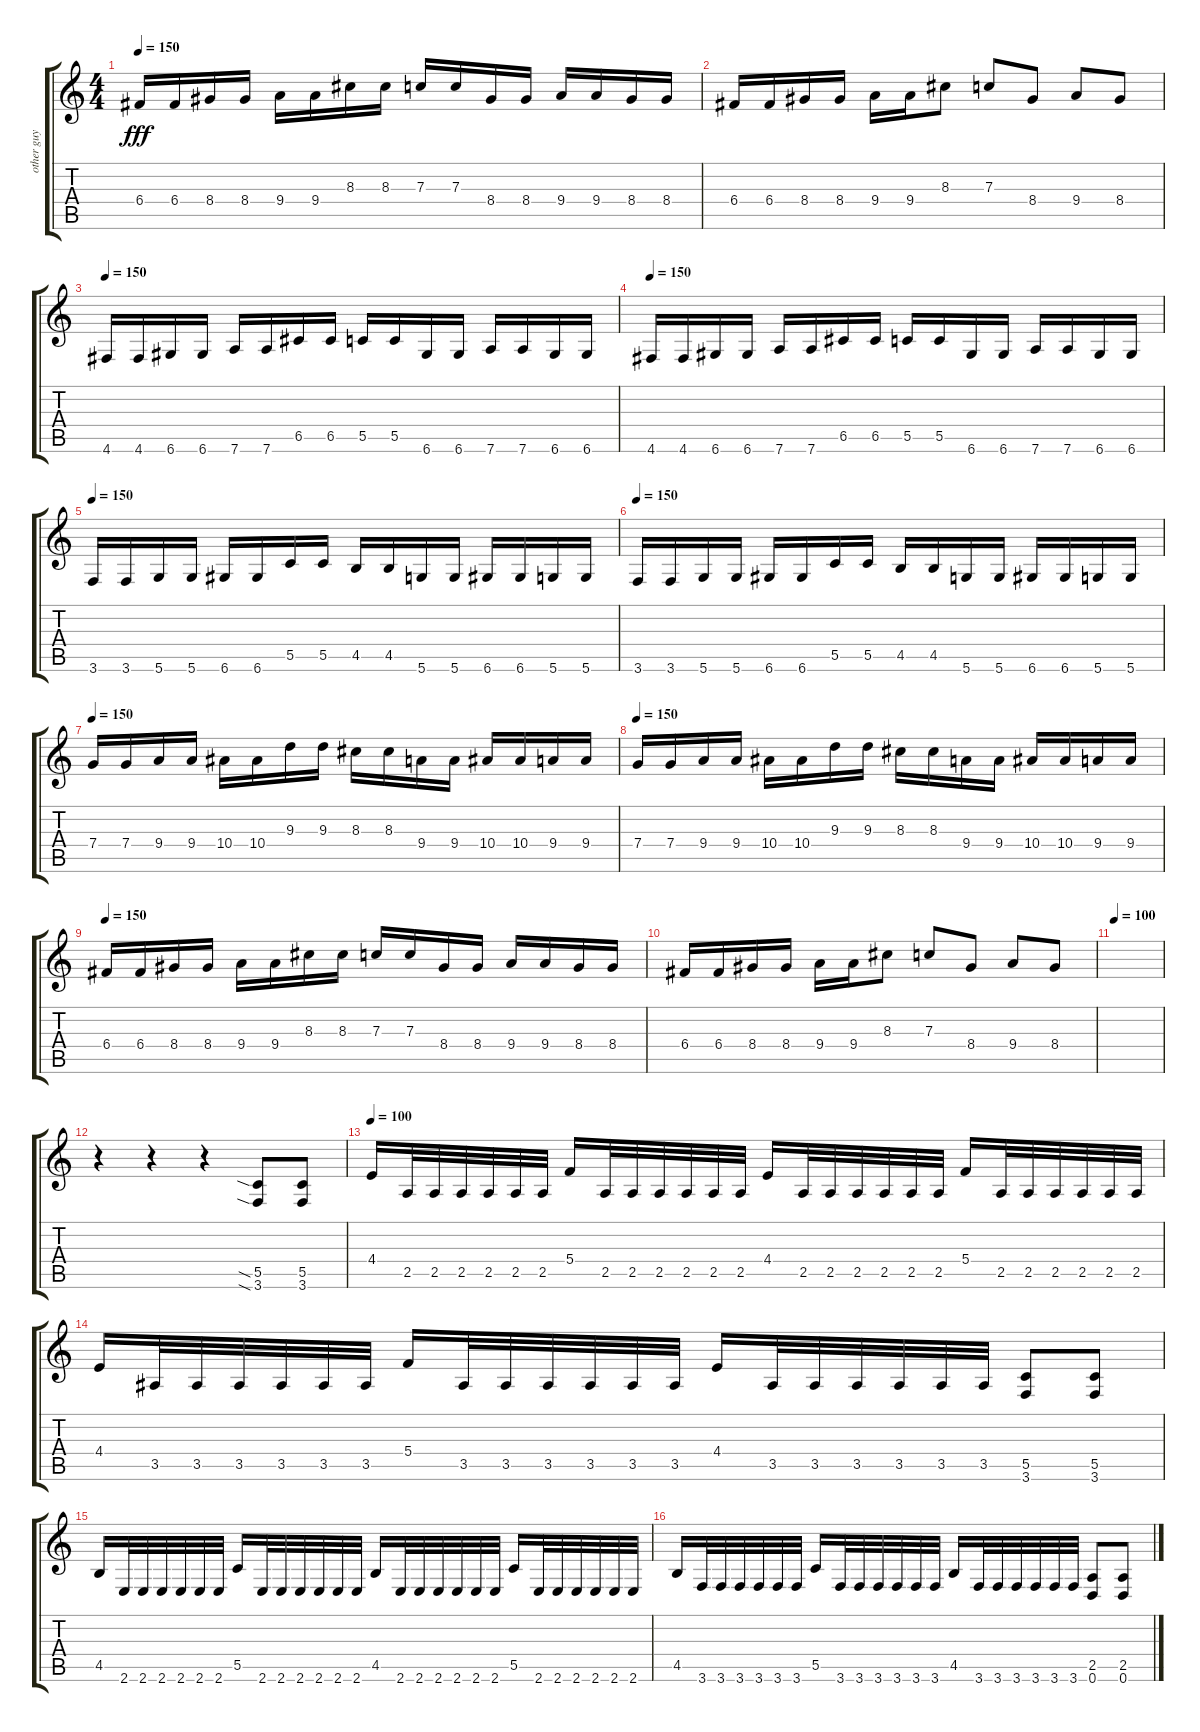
\track ("other guy" "other guy") {instrument distortionguitar}
\staff {score tabs}
\tuning (D4 A3 F3 C3 G2 D2) {hide}
\ts (4 4)
\tempo 150
\clef g2
\ks c
6.4.16{dy fff} 6.4.16 8.4.16 8.4.16 9.4.16 9.4.16 8.3.16 8.3.16 7.3.16 7.3.16 8.4.16 8.4.16 9.4.16 9.4.16 8.4.16 8.4.16 |
6.4.16 6.4.16 8.4.16 8.4.16 9.4.16 9.4.16 8.3.8{instrument guitarharmonics} 7.3.8 8.4.8 9.4.8 8.4.8 |
\tempo 150
4.6.16{instrument distortionguitar} 4.6.16 6.6.16 6.6.16 7.6.16 7.6.16 6.5.16 6.5.16 5.5.16 5.5.16 6.6.16 6.6.16 7.6.16 7.6.16 6.6.16 6.6.16 |
\tempo 150
4.6.16 4.6.16 6.6.16 6.6.16 7.6.16 7.6.16 6.5.16 6.5.16 5.5.16 5.5.16 6.6.16 6.6.16 7.6.16 7.6.16 6.6.16 6.6.16 |
\tempo 150
3.6.16 3.6.16 5.6.16 5.6.16 6.6.16 6.6.16 5.5.16 5.5.16 4.5.16 4.5.16 5.6.16 5.6.16 6.6.16 6.6.16 5.6.16 5.6.16 |
\tempo 150
3.6.16 3.6.16 5.6.16 5.6.16 6.6.16 6.6.16 5.5.16 5.5.16 4.5.16 4.5.16 5.6.16 5.6.16 6.6.16 6.6.16 5.6.16 5.6.16 |
\tempo 150
7.4.16 7.4.16 9.4.16 9.4.16 10.4.16 10.4.16 9.3.16 9.3.16 8.3.16 8.3.16 9.4.16 9.4.16 10.4.16 10.4.16 9.4.16 9.4.16 |
\tempo 150
7.4.16 7.4.16 9.4.16 9.4.16 10.4.16 10.4.16 9.3.16 9.3.16 8.3.16 8.3.16 9.4.16 9.4.16 10.4.16 10.4.16 9.4.16 9.4.16 |
\tempo 150
6.4.16 6.4.16 8.4.16 8.4.16 9.4.16 9.4.16 8.3.16 8.3.16 7.3.16 7.3.16 8.4.16 8.4.16 9.4.16 9.4.16 8.4.16 8.4.16 |
6.4.16 6.4.16 8.4.16 8.4.16 9.4.16 9.4.16 8.3.8{instrument guitarharmonics} 7.3.8 8.4.8 9.4.8 8.4.8 |
\tempo 100
|
r.4{instrument distortionguitar} r.4 r.4 (5.5{sia} 3.6{sia}).8{instrument distortionguitar} (5.5 3.6).8 |
\tempo 100
4.4.16{instrument distortionguitar} 2.5.32 2.5.32 2.5.32 2.5.32 2.5.32 2.5.32 5.4.16 2.5.32 2.5.32 2.5.32 2.5.32 2.5.32 2.5.32 4.4.16{instrument distortionguitar} 2.5.32 2.5.32 2.5.32 2.5.32 2.5.32 2.5.32 5.4.16 2.5.32 2.5.32 2.5.32 2.5.32 2.5.32 2.5.32 |
4.4.16 3.5.32 3.5.32 3.5.32 3.5.32 3.5.32 3.5.32 5.4.16 3.5.32 3.5.32 3.5.32 3.5.32 3.5.32 3.5.32 4.4.16 3.5.32 3.5.32 3.5.32 3.5.32 3.5.32 3.5.32 (5.5 3.6).8 (5.5 3.6).8 |
4.5.16 2.6.32 2.6.32 2.6.32 2.6.32 2.6.32 2.6.32 5.5.16 2.6.32 2.6.32 2.6.32 2.6.32 2.6.32 2.6.32 4.5.16 2.6.32 2.6.32 2.6.32 2.6.32 2.6.32 2.6.32 5.5.16 2.6.32 2.6.32 2.6.32 2.6.32 2.6.32 2.6.32 |
4.5.16 3.6.32 3.6.32 3.6.32 3.6.32 3.6.32 3.6.32 5.5.16 3.6.32 3.6.32 3.6.32 3.6.32 3.6.32 3.6.32 4.5.16 3.6.32 3.6.32 3.6.32 3.6.32 3.6.32 3.6.32 (2.5 0.6).8 (2.5 0.6).8
